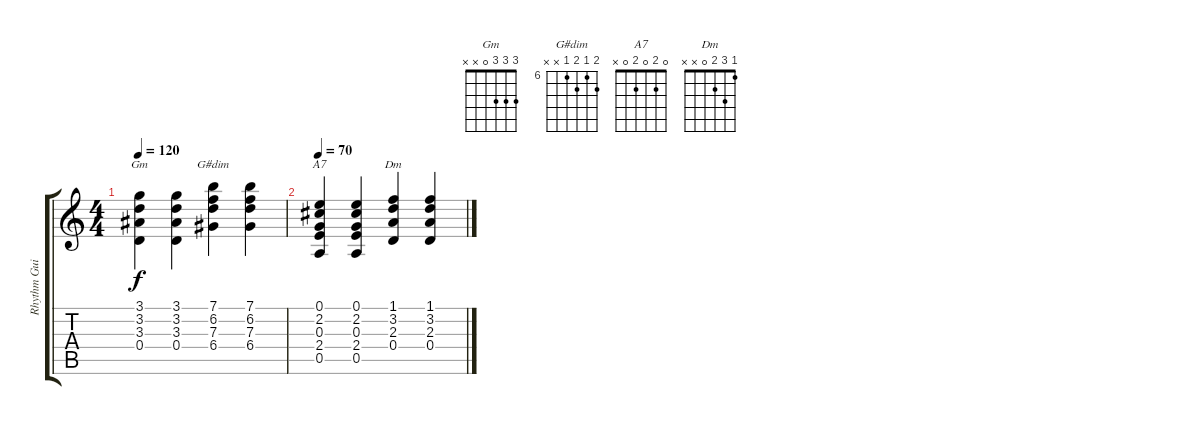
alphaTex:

\track ("Rhythm Guitar" "Rhythm Gui") {instrument acousticguitarnylon}
\staff {score tabs}
\tuning (E4 B3 G3 D3 A2 E2) {hide}
\chord ("Gm" 3 3 3 0 x x)
\chord ("G#dim" 7 6 7 6 x x) {firstfret 6}
\chord ("A7" 0 2 0 2 0 x)
\chord ("Dm" 1 3 2 0 x x)
\ts (4 4)
\tempo 120
\clef g2
\ks c
(3.1 3.2 3.3 0.4).4{ch "Gm" dy f} (3.1 3.2 3.3 0.4).4 (7.1 6.2 7.3 6.4).4{ch "G#dim"} (7.1 6.2 7.3 6.4).4 |
\tempo 70
(0.1 2.2 0.3 2.4 0.5).4{ch "A7"} (0.1 2.2 0.3 2.4 0.5).4 (1.1 3.2 2.3 0.4).4{ch "Dm"} (1.1 3.2 2.3 0.4).4
